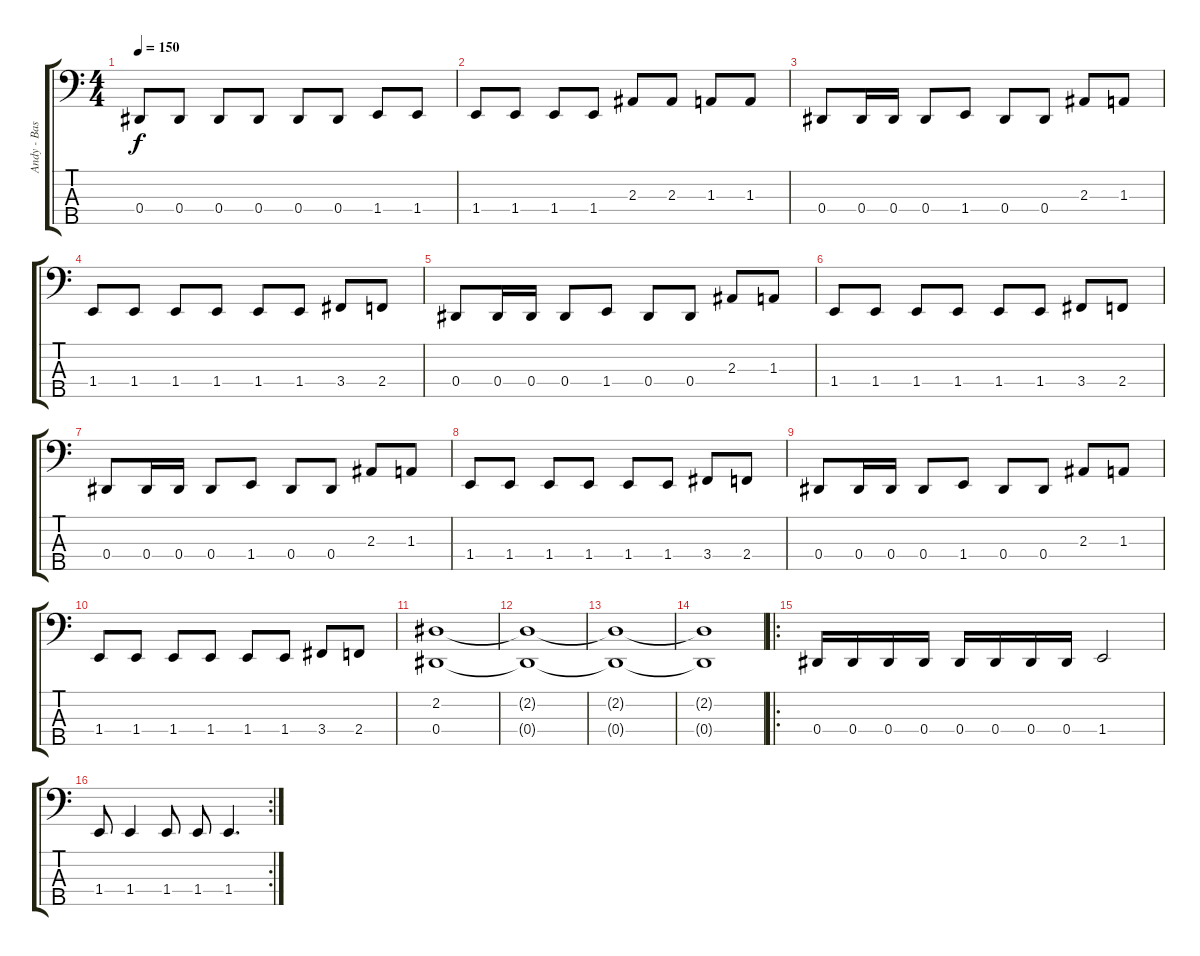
\track ("Andy - Bass" "Andy - Bas") {instrument electricbassfinger}
\staff {score tabs}
\tuning (Gb2 Db2 Ab1 Eb1 Bb0) {hide}
\ts (4 4)
\tempo 150
\clef f4
\ks c
0.4.8{dy f} 0.4.8 0.4.8 0.4.8 0.4.8 0.4.8 1.4.8 1.4.8 |
1.4.8 1.4.8 1.4.8 1.4.8 2.3.8 2.3.8 1.3.8 1.3.8 |
0.4.8 0.4.16 0.4.16 0.4.8 1.4.8 0.4.8 0.4.8 2.3.8 1.3.8 |
1.4.8 1.4.8 1.4.8 1.4.8 1.4.8 1.4.8 3.4.8 2.4.8 |
0.4.8 0.4.16 0.4.16 0.4.8 1.4.8 0.4.8 0.4.8 2.3.8 1.3.8 |
1.4.8 1.4.8 1.4.8 1.4.8 1.4.8 1.4.8 3.4.8 2.4.8 |
0.4.8 0.4.16 0.4.16 0.4.8 1.4.8 0.4.8 0.4.8 2.3.8 1.3.8 |
1.4.8 1.4.8 1.4.8 1.4.8 1.4.8 1.4.8 3.4.8 2.4.8 |
0.4.8 0.4.16 0.4.16 0.4.8 1.4.8 0.4.8 0.4.8 2.3.8 1.3.8 |
1.4.8 1.4.8 1.4.8 1.4.8 1.4.8 1.4.8 3.4.8 2.4.8 |
(2.2 0.4).1 |
(2.2{t} 0.4{t}).1 |
(2.2{t} 0.4{t}).1 |
(2.2{t} 0.4{t}).1 |
\ro
0.4.16 0.4.16 0.4.16 0.4.16 0.4.16 0.4.16 0.4.16 0.4.16 1.4.2 |
\rc 2
1.4.8 1.4.4 1.4.8 1.4.8 1.4.4{d}
